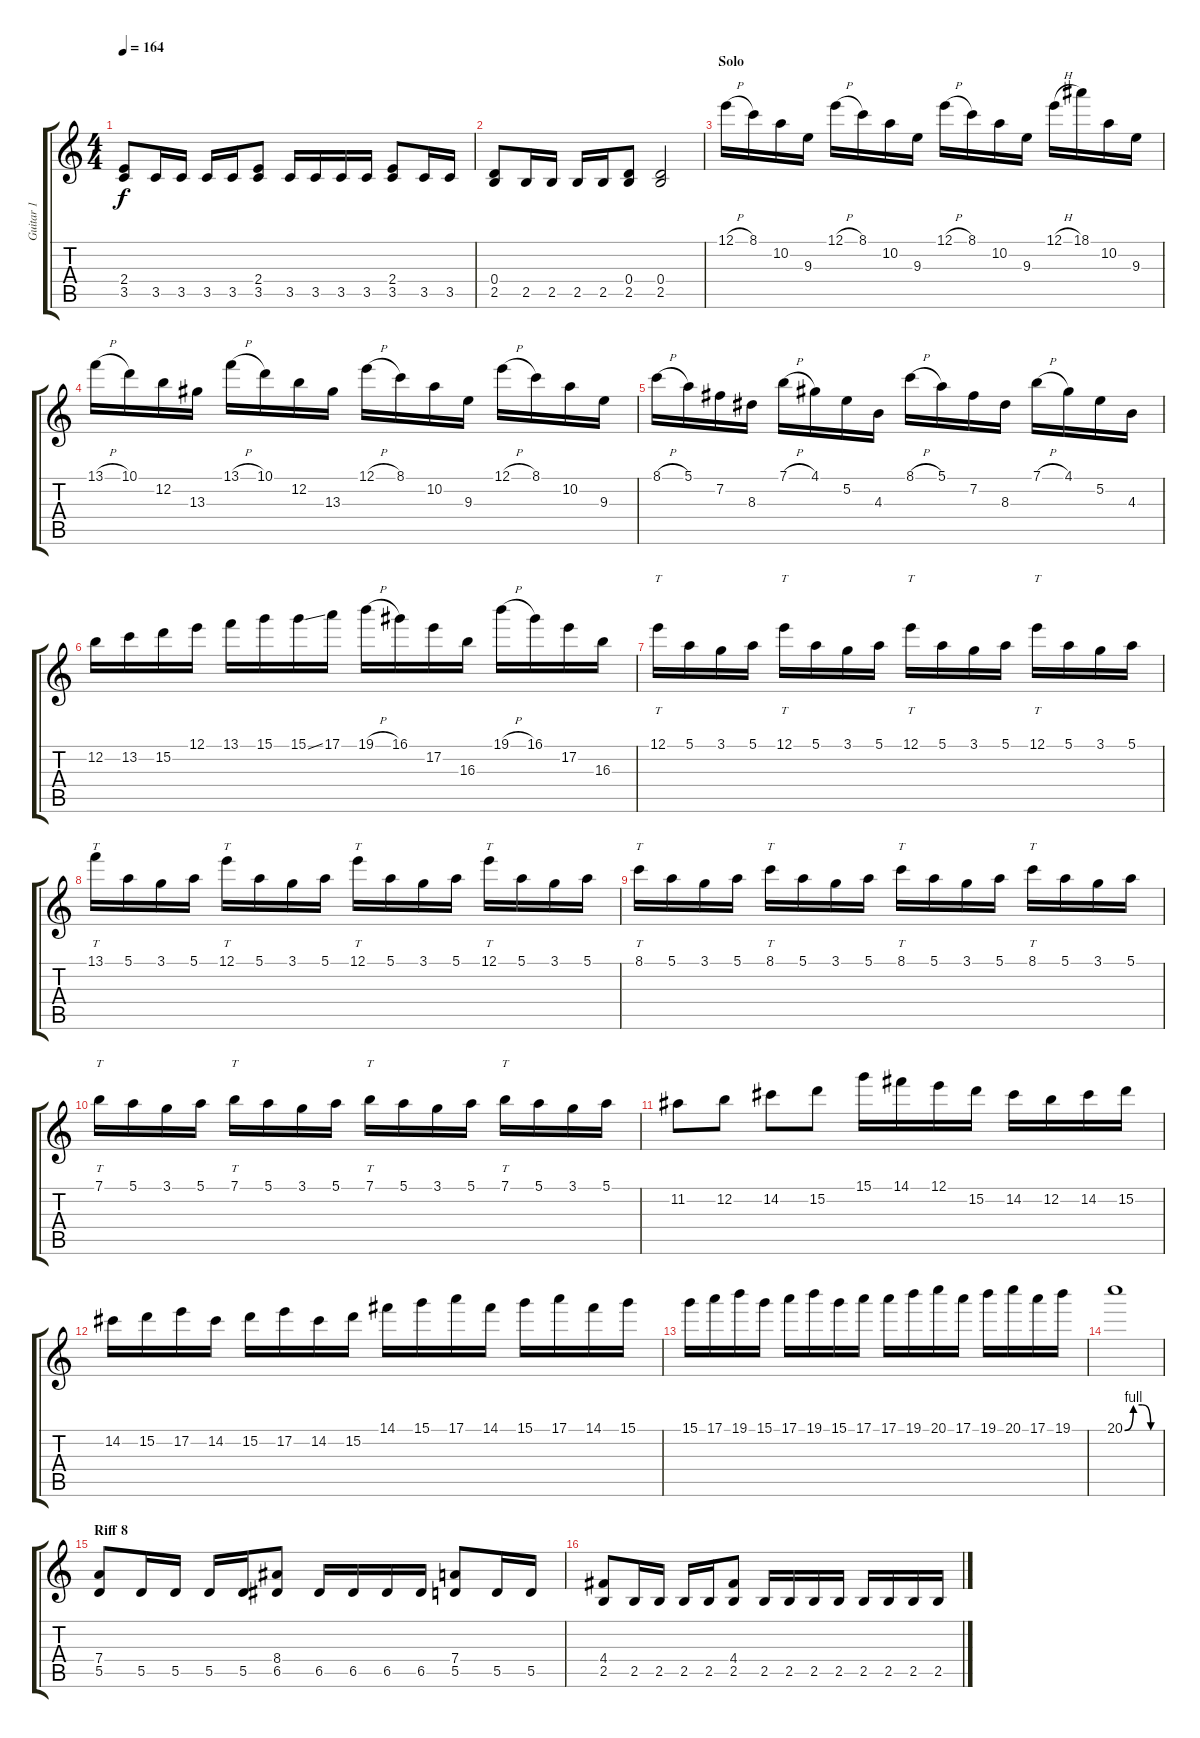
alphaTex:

\track ("Guitar 1" "Guitar 1") {instrument distortionguitar}
\staff {score tabs}
\tuning (E4 B3 G3 D3 A2 E2) {hide}
\ts (4 4)
\tempo 164
\clef g2
\ks c
(2.4 3.5).8{dy f} 3.5.16 3.5.16 3.5.16 3.5.16 (2.4 3.5).8 3.5.16 3.5.16 3.5.16 3.5.16 (2.4 3.5).8 3.5.16 3.5.16 |
(0.4 2.5).8 2.5.16 2.5.16 2.5.16 2.5.16 (0.4 2.5).8 (0.4 2.5).2 |
\section ("" "Solo")
12.1{h}.16{instrument overdrivenguitar} 8.1.16 10.2.16 9.3.16 12.1{h}.16 8.1.16 10.2.16 9.3.16 12.1{h}.16 8.1.16 10.2.16 9.3.16 12.1{h}.16 18.1.16 10.2.16 9.3.16 |
13.1{h}.16 10.1.16 12.2.16 13.3.16 13.1{h}.16 10.1.16 12.2.16 13.3.16 12.1{h}.16 8.1.16 10.2.16 9.3.16 12.1{h}.16 8.1.16 10.2.16 9.3.16 |
8.1{h}.16{instrument overdrivenguitar} 5.1.16 7.2.16 8.3.16 7.1{h}.16 4.1.16 5.2.16 4.3.16 8.1{h}.16 5.1.16 7.2.16 8.3.16 7.1{h}.16 4.1.16 5.2.16 4.3.16 |
12.2.16 13.2.16 15.2.16 12.1.16 13.1.16 15.1.16 15.1{ss}.16 17.1.16 19.1{h}.16 16.1.16 17.2.16 16.3.16 19.1{h}.16 16.1.16 17.2.16 16.3.16 |
12.1.16{tt} 5.1.16 3.1.16 5.1.16 12.1.16{tt} 5.1.16 3.1.16 5.1.16 12.1.16{tt} 5.1.16 3.1.16 5.1.16 12.1.16{tt} 5.1.16 3.1.16 5.1.16 |
13.1.16{tt} 5.1.16 3.1.16 5.1.16 12.1.16{tt} 5.1.16 3.1.16 5.1.16 12.1.16{tt} 5.1.16 3.1.16 5.1.16 12.1.16{tt} 5.1.16 3.1.16 5.1.16 |
8.1.16{tt} 5.1.16 3.1.16 5.1.16 8.1.16{tt} 5.1.16 3.1.16 5.1.16 8.1.16{tt} 5.1.16 3.1.16 5.1.16 8.1.16{tt} 5.1.16 3.1.16 5.1.16 |
7.1.16{tt} 5.1.16 3.1.16 5.1.16 7.1.16{tt} 5.1.16 3.1.16 5.1.16 7.1.16{tt} 5.1.16 3.1.16 5.1.16 7.1.16{tt} 5.1.16 3.1.16 5.1.16 |
11.2.8 12.2.8 14.2.8 15.2.8 15.1.16 14.1.16 12.1.16 15.2.16 14.2.16 12.2.16 14.2.16 15.2.16 |
14.2.16 15.2.16 17.2.16 14.2.16 15.2.16 17.2.16 14.2.16 15.2.16 14.1.16 15.1.16 17.1.16 14.1.16 15.1.16 17.1.16 14.1.16 15.1.16 |
15.1.16 17.1.16 19.1.16 15.1.16 17.1.16 19.1.16 15.1.16 17.1.16 17.1.16 19.1.16 20.1.16 17.1.16 19.1.16 20.1.16 17.1.16 19.1.16 |
20.1{be (custom 0 0 15 4 30 4 45 0 60 0)}.1 |
\section ("" "Riff 8")
(7.4 5.5).8{instrument distortionguitar} 5.5.16 5.5.16 5.5.16 5.5.16 (8.4 6.5).8 6.5.16 6.5.16 6.5.16 6.5.16 (7.4 5.5).8 5.5.16 5.5.16 |
(4.4 2.5).8 2.5.16 2.5.16 2.5.16 2.5.16 (4.4 2.5).8 2.5.16 2.5.16 2.5.16 2.5.16 2.5.16 2.5.16 2.5.16 2.5.16
